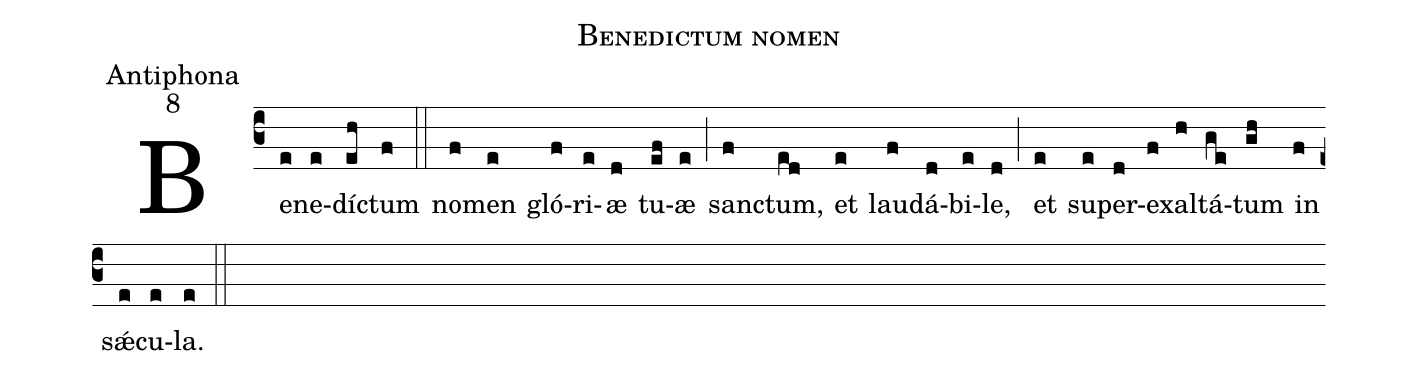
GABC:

name:Benedictum nomen;
office-part:Antiphona;
mode:8;
%%
(c3) Be(e)ne(e)dí(eh)ctum(f) (::)
no(f)men(e) gló(f)ri(e)æ(d) tu(ef)æ(e) (;) sanc(f)tum,(ed) et(e) lau(f)dá(d)bi(e)le,(d) (;) et(e) su(e)per(d)ex(f)al(h)tá(ge)tum(gh) in(f) s{<sp>'ae</sp>}(e)cu(e)la.(e) (::)
